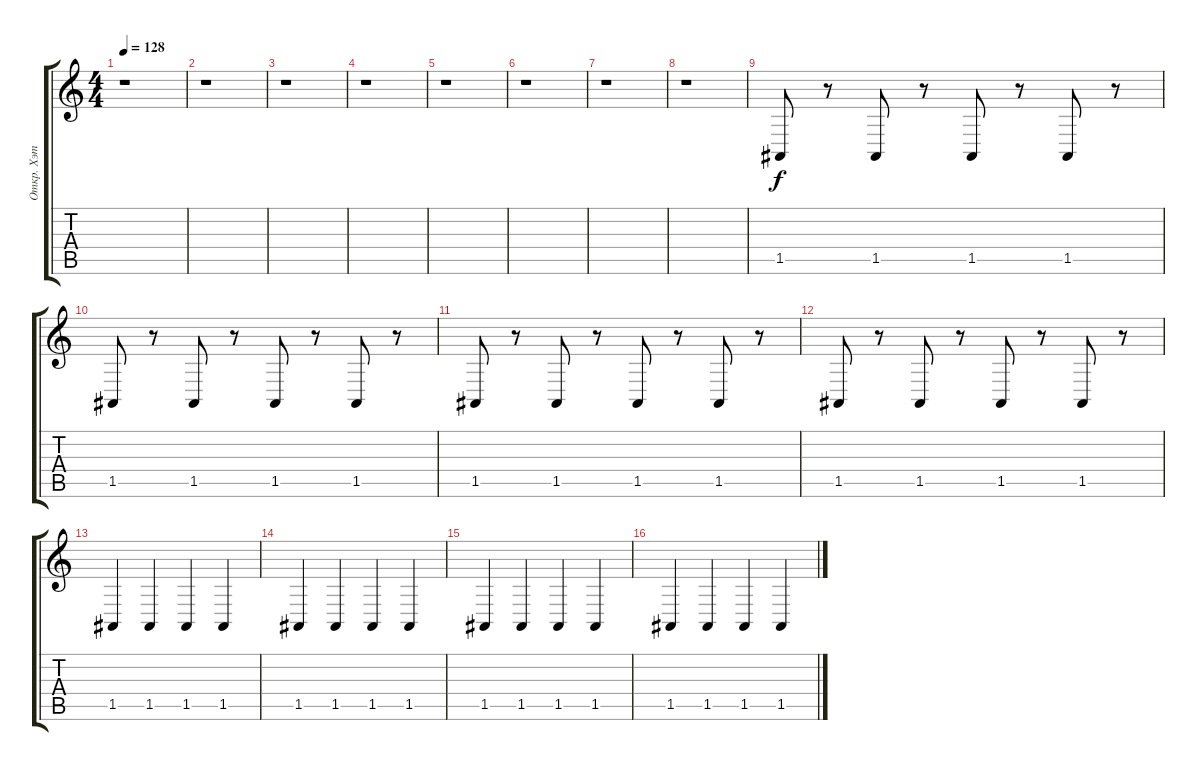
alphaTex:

\track ("Откр. Хэт" "Откр. Хэт") {instrument acousticgrandpiano}
\staff {score tabs}
\tuning (E4 B3 G3 D3 A2 E2) {hide}
\ts (4 4)
\tempo 128
\clef g2
\ks c
r.1{dy f instrument acousticgrandpiano} |
r.1 |
r.1 |
r.1 |
r.1 |
r.1 |
r.1 |
r.1 |
1.5.8 r.8 1.5.8 r.8 1.5.8 r.8 1.5.8 r.8 |
1.5.8 r.8 1.5.8 r.8 1.5.8 r.8 1.5.8 r.8 |
1.5.8 r.8 1.5.8 r.8 1.5.8 r.8 1.5.8 r.8 |
1.5.8 r.8 1.5.8 r.8 1.5.8 r.8 1.5.8 r.8 |
1.5.4 1.5.4 1.5.4 1.5.4 |
1.5.4 1.5.4 1.5.4 1.5.4 |
1.5.4 1.5.4 1.5.4 1.5.4 |
1.5.4 1.5.4 1.5.4 1.5.4
